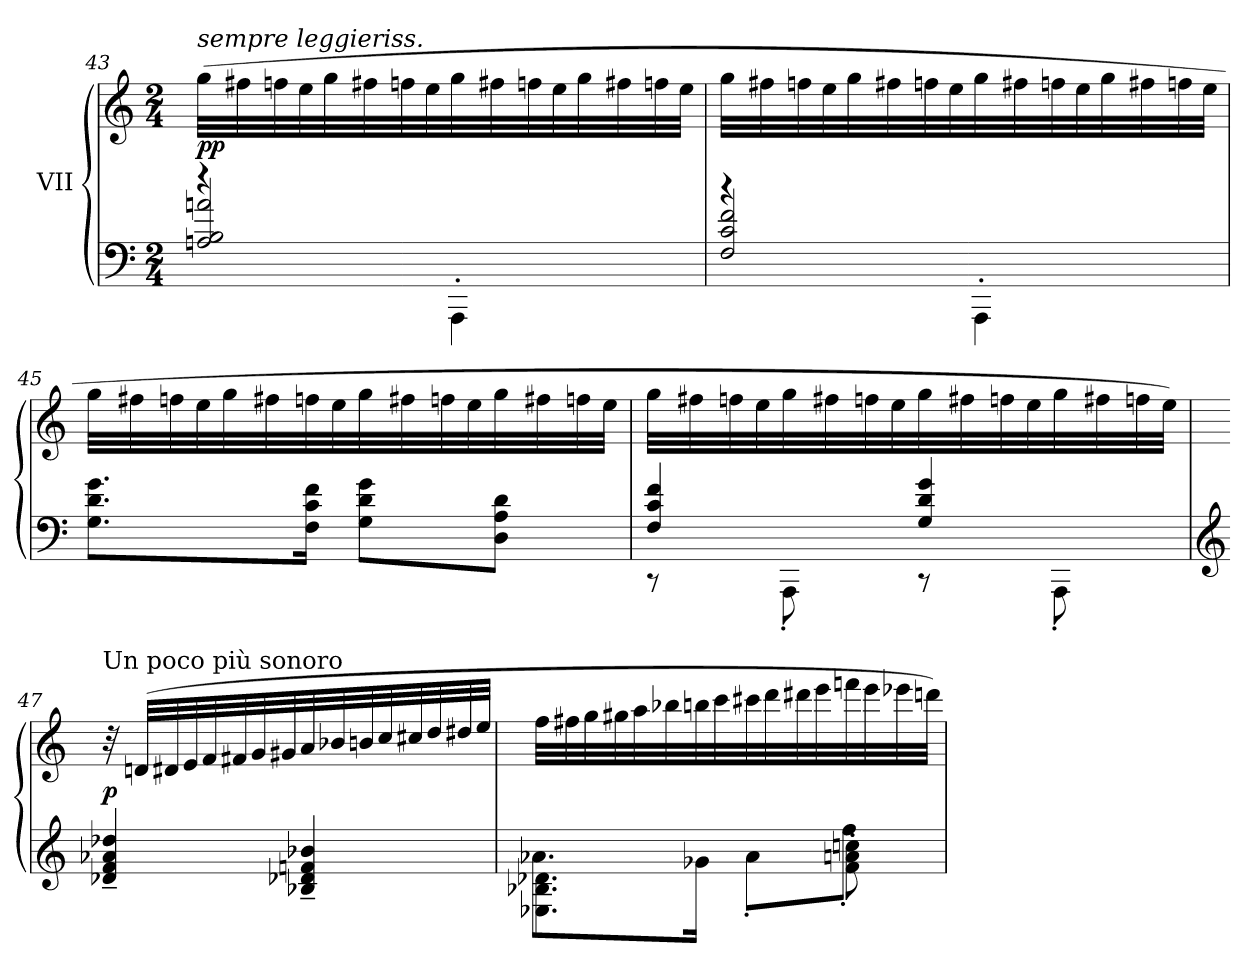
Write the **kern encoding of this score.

**kern	**kern	**dynam
*part1	*part1	*part1
*staff2	*staff1	*staff1/2
*I"VII	*	*
!!LO:LB:g=z
*clefF4	*clefG2	*
*k[]	*k[]	*
*M2/4	*M2/4	*
=43	=43	=43
*^	*	*
!	!	!LO:TX:i:t=sempre leggieriss.	!
!	!	!	!LO:DY:b
4r	2An/ 2B/ 2an/	(>32gg\LLL	pp
.	.	32ff#X\	.
.	.	32ffn\	.
.	.	32ee\	.
.	.	32gg\	.
.	.	32ff#X\	.
.	.	32ffn\	.
.	.	32ee\	.
4AAA'<\	.	32gg\	.
.	.	32ff#X\	.
.	.	32ffn\	.
.	.	32ee\	.
.	.	32gg\	.
.	.	32ff#X\	.
.	.	32ffn\	.
.	.	32ee\JJJ	.
=44	=44	=44	=44
4r	2F/ 2c/ 2f/	32gg\LLL	.
.	.	32ff#X\	.
.	.	32ffn\	.
.	.	32ee\	.
.	.	32gg\	.
.	.	32ff#X\	.
.	.	32ffn\	.
.	.	32ee\	.
4AAA'<\	.	32gg\	.
.	.	32ff#X\	.
.	.	32ffn\	.
.	.	32ee\	.
.	.	32gg\	.
.	.	32ff#X\	.
.	.	32ffn\	.
.	.	32ee\JJJ	.
*v	*v	*	*
!!LO:PB:g=z
=45	=45	=45
8.G\ 8.d\ 8.g\L	32gg\LLL	.
.	32ff#X\	.
.	32ffn\	.
.	32ee\	.
.	32gg\	.
.	32ff#X\	.
16F\ 16c\ 16f\Jk	32ffn\	.
.	32ee\	.
8G\ 8d\ 8g\L	32gg\	.
.	32ff#X\	.
.	32ffn\	.
.	32ee\	.
8D\ 8A\ 8d\J	32gg\	.
.	32ff#X\	.
.	32ffn\	.
.	32ee\JJJ	.
=46	=46	=46
*^	*	*
4F/ 4c/ 4f/	8r	32gg\LLL	.
.	.	32ff#X\	.
.	.	32ffn\	.
.	.	32ee\	.
.	8AAA'\	32gg\	.
.	.	32ff#X\	.
.	.	32ffn\	.
.	.	32ee\	.
4G/ 4d/ 4g/	8r	32gg\	.
.	.	32ff#X\	.
.	.	32ffn\	.
.	.	32ee\	.
.	8AAA'\	32gg\	.
.	.	32ff#X\	.
.	.	32ffn\	.
.	.	32ee\JJJ)	.
*v	*v	*	*
!!LO:LB:g=z
=47	=47	=47
*clefG2	*	*
!	!LO:TX:t=Un poco più sonoro	!
!	!	!LO:DY:a=2
4d-X/<~ 4f/<~ 4a-X/<~ 4dd-X/<~	32r	p
.	(>32dn/LLL	.
.	32d#X/	.
!	!	!LO:DY:b
!	!	!LO:DY:n=1:b
.	32e/	pp other-dynamics
.	32f/	.
.	32f#X/	.
.	32g/	.
.	32g#X/	.
4B-X/~ 4d-X/~ 4fn/~ 4b-X/~	32a/	.
.	32b-X/	.
.	32bn/	.
.	32cc/	.
.	32cc#X/	.
.	32dd/	.
.	32dd#X/	.
.	32ee/JJJ	.
=48	=48	=48
*^	*	*
4.E-X\ 4.B-X\ 4.d-X\	8.a-X\L	32ff\LLL	.
.	.	32ff#X\	.
.	.	32gg\	.
.	.	32gg#X\	.
.	.	32aa\	.
.	.	32bb-X\	.
.	16g-X<\Jk	32bbn\	.
.	.	32ccc\	.
.	8a-<'\L	32ccc#X\	.
.	.	32ddd\	.
.	.	32ddd#X\	.
.	.	32eee\	.
8f\'< 8an\'< 8ccn\'<	8ff'\J	32fffn\	.
.	.	32eee\	.
.	.	32eee-X\	.
.	.	32dddn\JJJ)	.
*v	*v	*	*
=	=	=
*-	*-	*-
